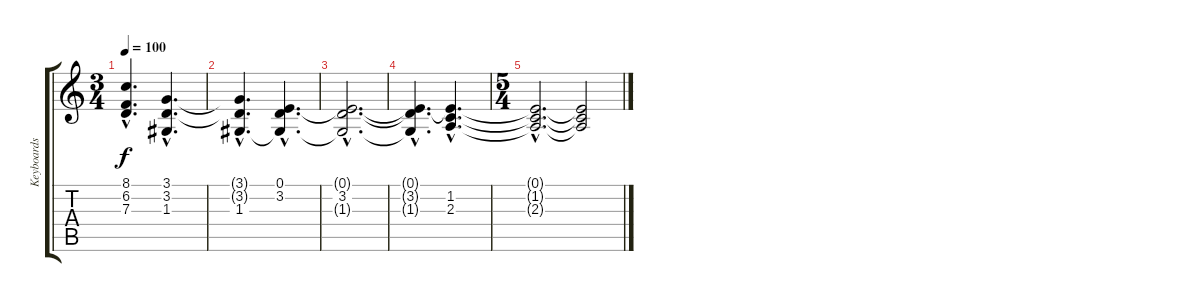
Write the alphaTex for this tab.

\track ("Keyboards" "Keyboards") {instrument pad2warm}
\staff {score tabs}
\tuning (E4 B3 G3 D3 A2 E2) {hide}
\ts (3 4)
\tempo 100
\clef g2
\ks c
(8.1{hac} 6.2{hac} 7.3{hac}).4{d dy f} (3.1{hac} 3.2{hac} 1.3{hac}).4{d} |
(3.1{hac t} 3.2{hac t} 1.3{hac}).4{d} (0.1{hac} 3.2{hac} 1.3{hac t}).4{d} |
(0.1{hac t} 3.2{hac} 1.3{hac t}).2{d} |
(0.1{hac t} 3.2{hac t} 1.3{hac t}).4{d} (0.1{hac t} 1.2{hac} 2.3{hac}).4{d} |
\ts (5 4)
(0.1{hac t} 1.2{hac t} 2.3{hac t}).2{d} (0.1{t} 1.2{t} 2.3{t}).2
